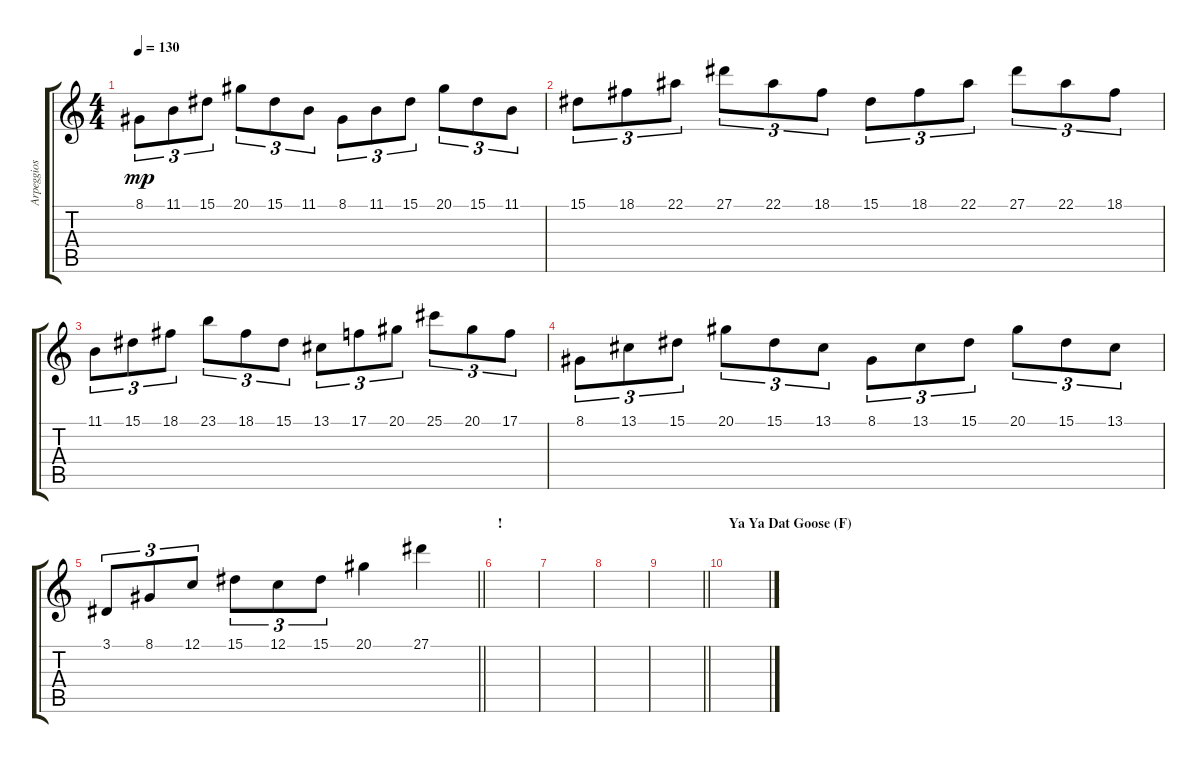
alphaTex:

\track ("Arpeggios" "Arpeggios") {instrument koto}
\staff {score tabs}
\tuning (C4 G3 Eb3 Bb2 F2 C2) {hide}
\ts (4 4)
\tempo 130
\clef g2
\ks c
8.1.8{tu (3 2) dy mp} 11.1.8{tu (3 2)} 15.1.8{tu (3 2)} 20.1.8{tu (3 2)} 15.1.8{tu (3 2)} 11.1.8{tu (3 2)} 8.1.8{tu (3 2)} 11.1.8{tu (3 2)} 15.1.8{tu (3 2)} 20.1.8{tu (3 2)} 15.1.8{tu (3 2)} 11.1.8{tu (3 2)} |
15.1.8{tu (3 2)} 18.1.8{tu (3 2)} 22.1.8{tu (3 2)} 27.1.8{tu (3 2)} 22.1.8{tu (3 2)} 18.1.8{tu (3 2)} 15.1.8{tu (3 2)} 18.1.8{tu (3 2)} 22.1.8{tu (3 2)} 27.1.8{tu (3 2)} 22.1.8{tu (3 2)} 18.1.8{tu (3 2)} |
11.1.8{tu (3 2)} 15.1.8{tu (3 2)} 18.1.8{tu (3 2)} 23.1.8{tu (3 2)} 18.1.8{tu (3 2)} 15.1.8{tu (3 2)} 13.1.8{tu (3 2)} 17.1.8{tu (3 2)} 20.1.8{tu (3 2)} 25.1.8{tu (3 2)} 20.1.8{tu (3 2)} 17.1.8{tu (3 2)} |
8.1.8{tu (3 2)} 13.1.8{tu (3 2)} 15.1.8{tu (3 2)} 20.1.8{tu (3 2)} 15.1.8{tu (3 2)} 13.1.8{tu (3 2)} 8.1.8{tu (3 2)} 13.1.8{tu (3 2)} 15.1.8{tu (3 2)} 20.1.8{tu (3 2)} 15.1.8{tu (3 2)} 13.1.8{tu (3 2)} |
\barLineRight lightlight
3.1.8{tu (3 2)} 8.1.8{tu (3 2)} 12.1.8{tu (3 2)} 15.1.8{tu (3 2)} 12.1.8{tu (3 2)} 15.1.8{tu (3 2)} 20.1.4 27.1.4 |
\section ("" "!")
|
|
|
\barLineRight lightlight
|
\section ("" "Ya Ya Dat Goose (F)")
